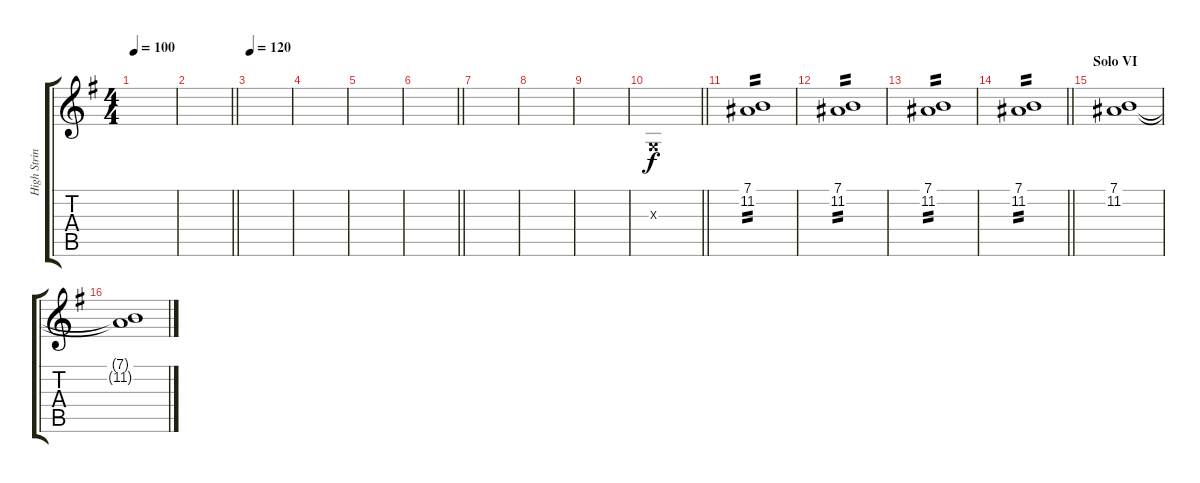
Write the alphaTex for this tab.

\track ("High Strings Standard" "High Strin") {instrument stringensemble1}
\staff {score tabs}
\tuning (E4 B3 G3 D3 A2 E2) {hide}
\ts (4 4)
\tempo 100
\clef g2
\ks eminor
|
\barLineRight lightlight
|
\tempo 120
|
|
|
\barLineRight lightlight
|
\section ("" "")
|
|
|
\barLineRight lightlight
0.3{x}.1{volume 0} |
(7.1 11.2).1{tp 2 volume 16} |
(7.1 11.2).1{tp 2} |
(7.1 11.2).1{tp 2} |
\barLineRight lightlight
(7.1 11.2).1{tp 2} |
\section ("" "Solo VI")
(7.1 11.2).1{volume 14} |
(7.1{t} 11.2{t}).1
